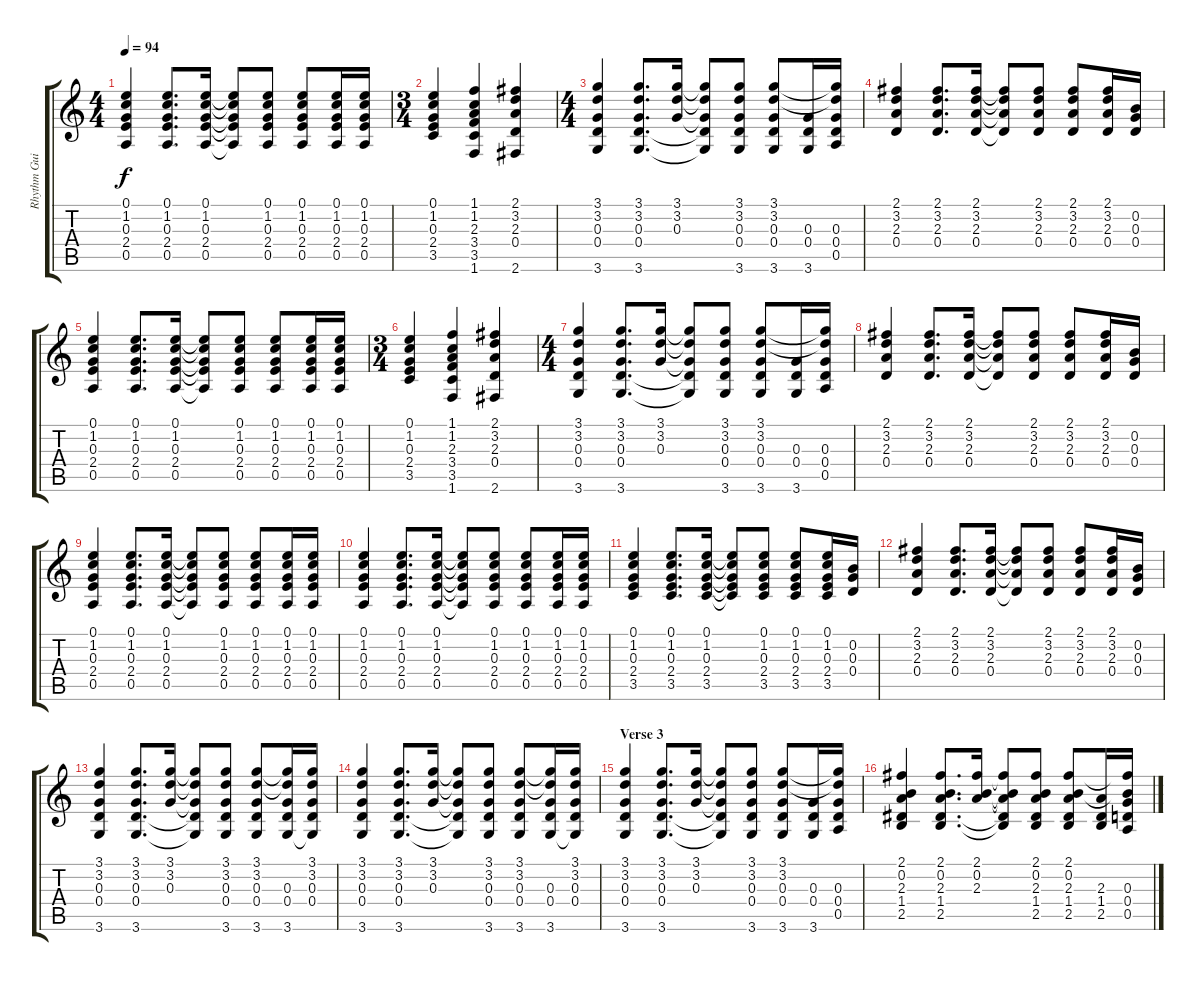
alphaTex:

\track ("Rhythm Guitar" "Rhythm Gui") {instrument distortionguitar}
\staff {score tabs}
\tuning (E4 B3 G3 D3 A2 E2) {hide}
\ts (4 4)
\tempo 94
\clef g2
\ks c
(0.1 1.2 0.3 2.4 0.5).4{dy f} (0.1 1.2 0.3 2.4 0.5).8{d} (0.1 1.2 0.3 2.4 0.5).16 (0.1{t} 1.2{t} 0.3{t} 2.4{t} 0.5{t}).8 (0.1 1.2 0.3 2.4 0.5).8 (0.1 1.2 0.3 2.4 0.5).8 (0.1 1.2 0.3 2.4 0.5).16 (0.1 1.2 0.3 2.4 0.5).16 |
\ts (3 4)
(0.1 1.2 0.3 2.4 3.5).4 (1.1 1.2 2.3 3.4 3.5 1.6).4 (2.1 3.2 2.3 0.4 2.6).4 |
\ts (4 4)
(3.1 3.2 0.3 0.4 3.6).4 (3.1 3.2 0.3 0.4 3.6).8{d} (3.1 3.2 0.3).16 (3.1{t} 3.2{t} 0.3{t} 0.4{t} 3.6{t}).8 (3.1 3.2 0.3 0.4 3.6).8 (3.1 3.2 0.3 0.4 3.6).8 (0.3 0.4 3.6).16 (3.1{t} 3.2{t} 0.3 0.4 0.5).16 |
(2.1 3.2 2.3 0.4).4 (2.1 3.2 2.3 0.4).8{d} (2.1 3.2 2.3 0.4).16 (2.1{t} 3.2{t} 2.3{t} 0.4{t}).8 (2.1 3.2 2.3 0.4).8 (2.1 3.2 2.3 0.4).8 (2.1 3.2 2.3 0.4).16 (0.2 0.3 0.4).16 |
(0.1 1.2 0.3 2.4 0.5).4 (0.1 1.2 0.3 2.4 0.5).8{d} (0.1 1.2 0.3 2.4 0.5).16 (0.1{t} 1.2{t} 0.3{t} 2.4{t} 0.5{t}).8 (0.1 1.2 0.3 2.4 0.5).8 (0.1 1.2 0.3 2.4 0.5).8 (0.1 1.2 0.3 2.4 0.5).16 (0.1 1.2 0.3 2.4 0.5).16 |
\ts (3 4)
(0.1 1.2 0.3 2.4 3.5).4 (1.1 1.2 2.3 3.4 3.5 1.6).4 (2.1 3.2 2.3 0.4 2.6).4 |
\ts (4 4)
(3.1 3.2 0.3 0.4 3.6).4 (3.1 3.2 0.3 0.4 3.6).8{d} (3.1 3.2 0.3).16 (3.1{t} 3.2{t} 0.3{t} 0.4{t} 3.6{t}).8 (3.1 3.2 0.3 0.4 3.6).8 (3.1 3.2 0.3 0.4 3.6).8 (0.3 0.4 3.6).16 (3.1{t} 3.2{t} 0.3 0.4 0.5).16 |
(2.1 3.2 2.3 0.4).4 (2.1 3.2 2.3 0.4).8{d} (2.1 3.2 2.3 0.4).16 (2.1{t} 3.2{t} 2.3{t} 0.4{t}).8 (2.1 3.2 2.3 0.4).8 (2.1 3.2 2.3 0.4).8 (2.1 3.2 2.3 0.4).16 (0.2 0.3 0.4).16 |
(0.1 1.2 0.3 2.4 0.5).4 (0.1 1.2 0.3 2.4 0.5).8{d} (0.1 1.2 0.3 2.4 0.5).16 (0.1{t} 1.2{t} 0.3{t} 2.4{t} 0.5{t}).8 (0.1 1.2 0.3 2.4 0.5).8 (0.1 1.2 0.3 2.4 0.5).8 (0.1 1.2 0.3 2.4 0.5).16 (0.1 1.2 0.3 2.4 0.5).16 |
(0.1 1.2 0.3 2.4 0.5).4 (0.1 1.2 0.3 2.4 0.5).8{d} (0.1 1.2 0.3 2.4 0.5).16 (0.1{t} 1.2{t} 0.3{t} 2.4{t} 0.5{t}).8 (0.1 1.2 0.3 2.4 0.5).8 (0.1 1.2 0.3 2.4 0.5).8 (0.1 1.2 0.3 2.4 0.5).16 (0.1 1.2 0.3 2.4 0.5).16 |
(0.1 1.2 0.3 2.4 3.5).4 (0.1 1.2 0.3 2.4 3.5).8{d} (0.1 1.2 0.3 2.4 3.5).16 (0.1{t} 1.2{t} 0.3{t} 2.4{t} 3.5{t}).8 (0.1 1.2 0.3 2.4 3.5).8 (0.1 1.2 0.3 2.4 3.5).8 (0.1 1.2 0.3 2.4 3.5).16 (0.2 0.3 0.4).16 |
(2.1 3.2 2.3 0.4).4 (2.1 3.2 2.3 0.4).8{d} (2.1 3.2 2.3 0.4).16 (2.1{t} 3.2{t} 2.3{t} 0.4{t}).8 (2.1 3.2 2.3 0.4).8 (2.1 3.2 2.3 0.4).8 (2.1 3.2 2.3 0.4).16 (0.2 0.3 0.4).16 |
(3.1 3.2 0.3 0.4 3.6).4 (3.1 3.2 0.3 0.4 3.6).8{d} (3.1 3.2 0.3).16 (3.1{t} 3.2{t} 0.3{t} 0.4{t} 3.6{t}).8 (3.1 3.2 0.3 0.4 3.6).8 (3.1 3.2 0.3 0.4 3.6).8 (3.1{t} 3.2{t} 0.3 0.4 3.6).16 (3.1 3.2 0.3 0.4 3.6{t}).16 |
(3.1 3.2 0.3 0.4 3.6).4 (3.1 3.2 0.3 0.4 3.6).8{d} (3.1 3.2 0.3).16 (3.1{t} 3.2{t} 0.3{t} 0.4{t} 3.6{t}).8 (3.1 3.2 0.3 0.4 3.6).8 (3.1 3.2 0.3 0.4 3.6).8 (3.1{t} 3.2{t} 0.3 0.4 3.6).16 (3.1 3.2 0.3 0.4 3.6{t}).16 |
\section ("" "Verse 3")
(3.1 3.2 0.3 0.4 3.6).4 (3.1 3.2 0.3 0.4 3.6).8{d} (3.1 3.2 0.3).16 (3.1{t} 3.2{t} 0.3{t} 0.4{t} 3.6{t}).8 (3.1 3.2 0.3 0.4 3.6).8 (3.1 3.2 0.3 0.4 3.6).8 (0.3 0.4 3.6).16 (3.1{t} 3.2{t} 0.3 0.4 0.5).16 |
(2.1 0.2 2.3 1.4 2.5).4 (2.1 0.2 2.3 1.4 2.5).8{d} (2.1 0.2 2.3).16 (2.1{t} 0.2{t} 2.3{t} 1.4{t} 2.5{t}).8 (2.1 0.2 2.3 1.4 2.5).8 (2.1 0.2 2.3 1.4 2.5).8 (2.3 1.4 2.5).16 (2.1{t} 0.2{t} 0.3 0.4 0.5).16
